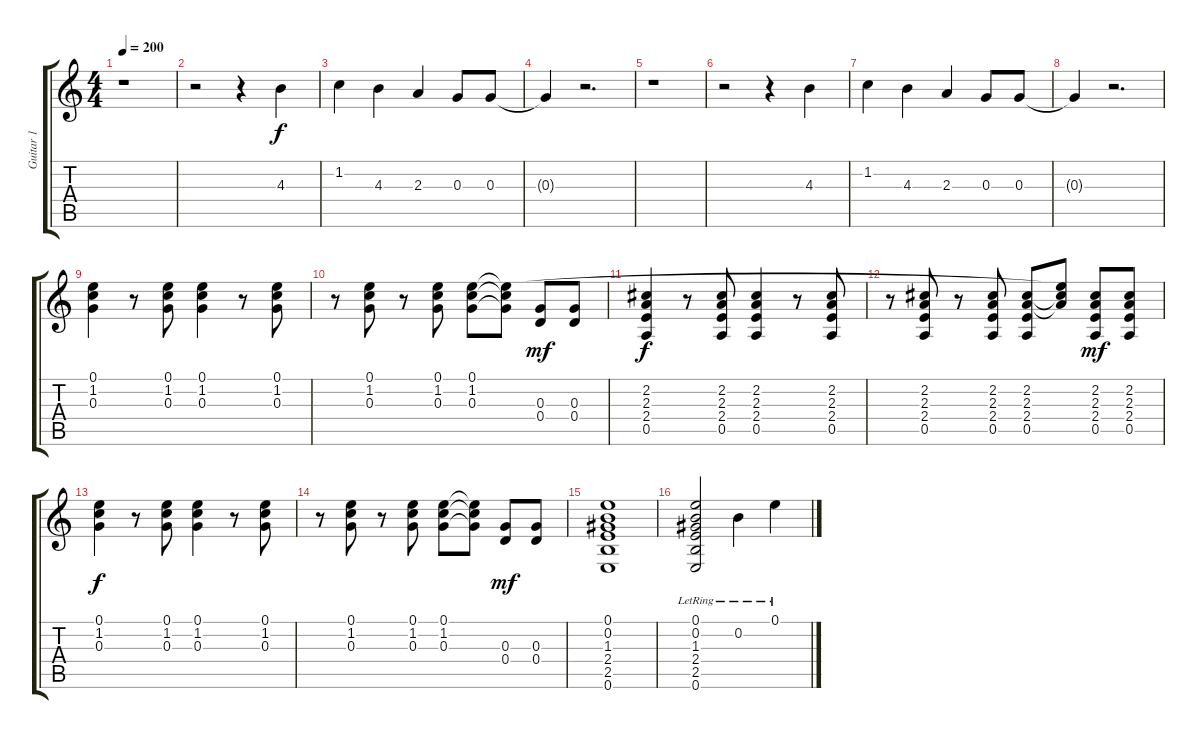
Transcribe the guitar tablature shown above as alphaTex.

\track ("Guitar 1" "Guitar 1") {instrument overdrivenguitar}
\staff {score tabs}
\tuning (E4 B3 G3 D3 A2 E2) {hide}
\ts (4 4)
\tempo 200
\clef g2
\ks c
r.1{dy f} |
r.2 r.4 4.3.4 |
1.2.4 4.3.4 2.3.4 0.3.8 0.3.8 |
0.3{t}.4 r.2{d} |
r.1 |
r.2 r.4 4.3.4 |
1.2.4 4.3.4 2.3.4 0.3.8 0.3.8 |
0.3{t}.4 r.2{d} |
(0.1 1.2 0.3).4 r.8 (0.1 1.2 0.3).8 (0.1 1.2 0.3).4 r.8 (0.1 1.2 0.3).8 |
r.8 (0.1 1.2 0.3).8 r.8 (0.1 1.2 0.3).8 (0.1 1.2 0.3).8 (0.1{t} 1.2{t} 0.3{t}).8 (0.3 0.4).8{dy mf} (0.3 0.4).8 |
(2.2 2.3 2.4 0.5).4{dy f} r.8 (2.2 2.3 2.4 0.5).8 (2.2 2.3 2.4 0.5).4 r.8 (2.2 2.3 2.4 0.5).8 |
r.8 (2.2 2.3 2.4 0.5).8 r.8 (2.2 2.3 2.4 0.5).8 (2.2 2.3 2.4 0.5).8 (0.1{t} 2.2{t} 2.3{t}).8 (2.2 2.3 2.4 0.5).8{dy mf} (2.2 2.3 2.4 0.5).8 |
(0.1 1.2 0.3).4{dy f} r.8 (0.1 1.2 0.3).8 (0.1 1.2 0.3).4 r.8 (0.1 1.2 0.3).8 |
r.8 (0.1 1.2 0.3).8 r.8 (0.1 1.2 0.3).8 (0.1 1.2 0.3).8 (0.1{t} 1.2{t} 0.3{t}).8 (0.3 0.4).8{dy mf} (0.3 0.4).8 |
(0.1 0.2 1.3 2.4 2.5 0.6).1 |
(0.1 0.2 1.3{lr} 2.4{lr} 2.5{lr} 0.6{lr}).2 0.2{lr}.4 0.1{lr}.4
